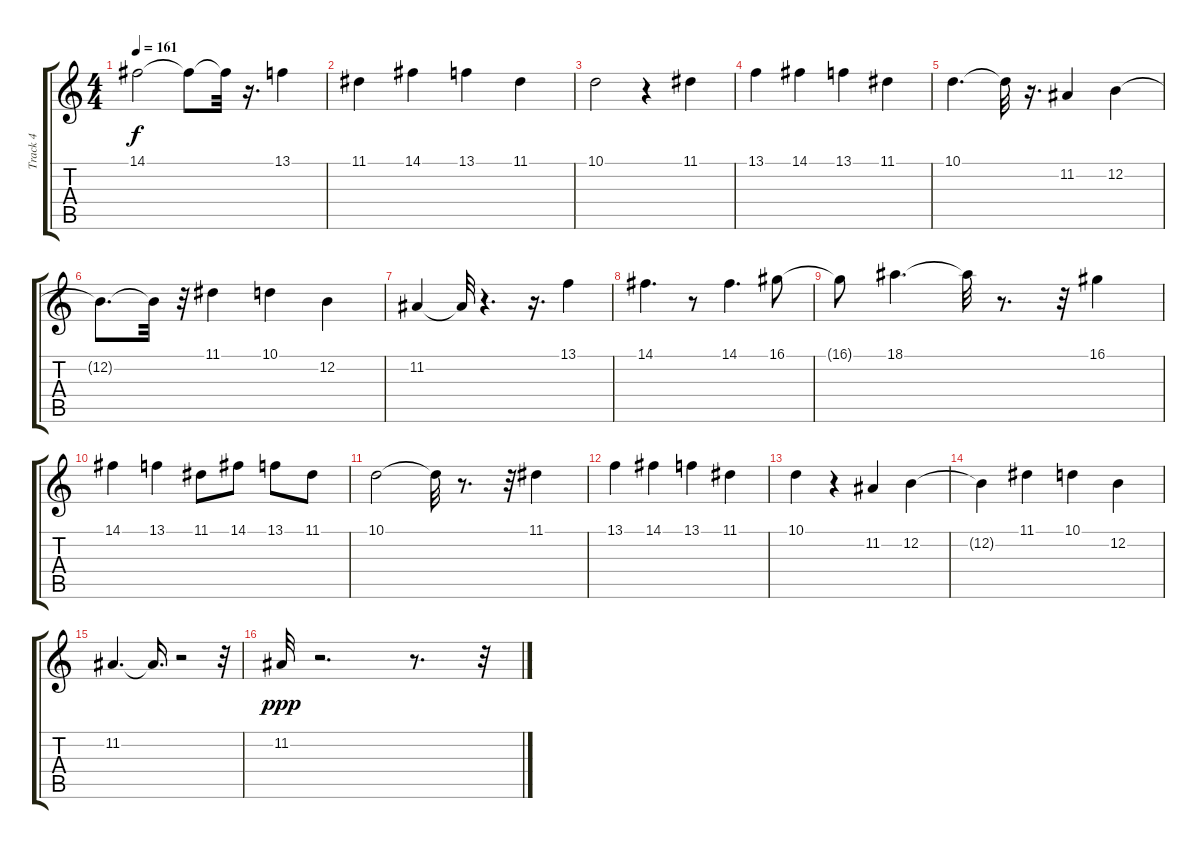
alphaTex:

\track ("Track 4" "Track 4") {instrument voiceoohs}
\staff {score tabs}
\tuning (E4 B3 G3 D3 A2 E2) {hide}
\ts (4 4)
\tempo 161
\clef g2
\ks c
14.1.2{dy f} 14.1{t}.8 14.1{t}.32 r.16{d} 13.1.4 |
11.1.4 14.1.4 13.1.4 11.1.4 |
10.1.2 r.4 11.1.4 |
13.1.4 14.1.4 13.1.4 11.1.4 |
10.1.4{d} 10.1{t}.32 r.16{d} 11.2.4 12.2.4 |
12.2{t}.8{d} 12.2{t}.32 r.32 11.1.4 10.1.4 12.2.4 |
11.2.4 11.2{t}.32 r.4{d} r.16{d} 13.1.4 |
14.1.4{d} r.8 14.1.4{d} 16.1.8 |
16.1{t}.8 18.1.4{d} 18.1{t}.32 r.8{d} r.32 16.1.4 |
14.1.4 13.1.4 11.1.8 14.1.8 13.1.8 11.1.8 |
10.1.2 10.1{t}.32 r.8{d} r.32 11.1.4 |
13.1.4 14.1.4 13.1.4 11.1.4 |
10.1.4 r.4 11.2.4 12.2.4 |
12.2{t}.4 11.1.4 10.1.4 12.2.4 |
11.2.4{d} 11.2{t}.16{d} r.2 r.32 |
11.2.32{dy ppp} r.2{d} r.8{d} r.32
